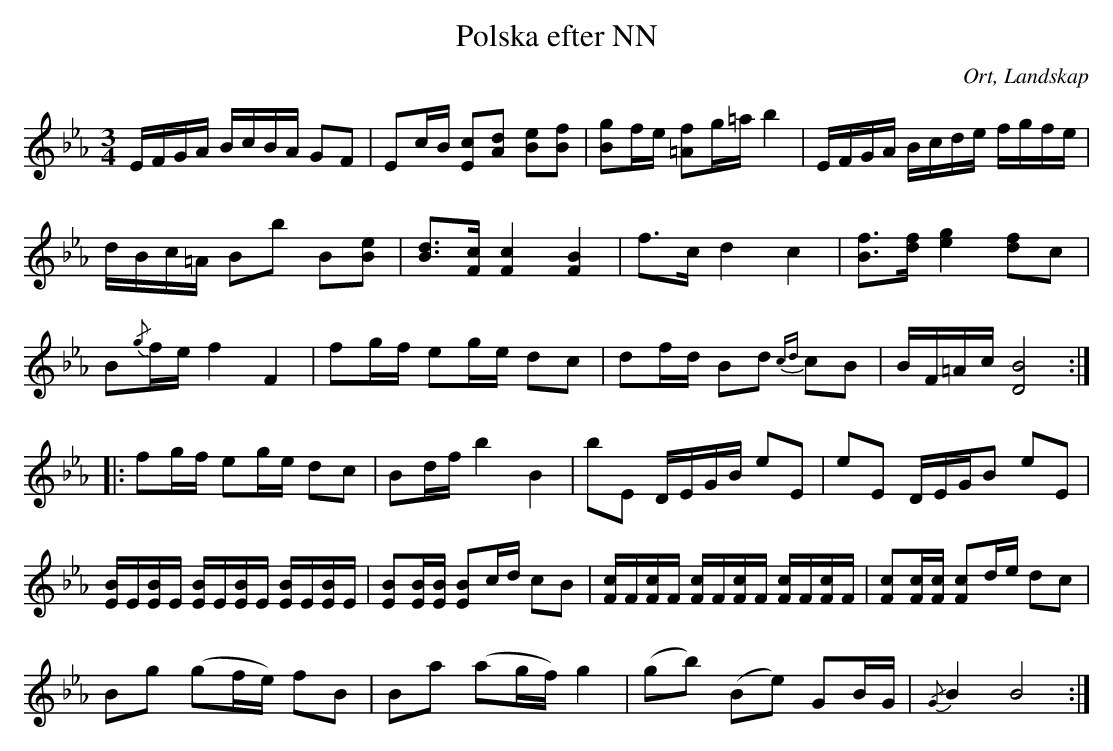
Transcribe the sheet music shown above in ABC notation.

X:1
T:Polska efter NN
O:Ort, Landskap
M:3/4
L:1/8
K:Eb
E/F/G/A/ B/c/B/A/ GF|Ec/B/ [Ec][Ad] [Be][Bf]|[Bg]f/e/ [=Af]g/=a/ b2|E/F/G/A/ B/c/d/e/ f/g/f/e/|
d/B/c/=A/ Bb B[Be]|[Bd]>[Fc] [F2c2] [F2B2]|f>c d2 c2|[Bf]>[df] [e2g2] [df]c|
B{/g}f/e/ f2 F2|fg/f/ eg/e/ dc|df/d/ Bd {cd}cB|B/F/=A/c/ [D4B4]:|
|:fg/f/ eg/e/ dc|Bd/f/ b2 B2|bE D/E/G/B/ eE|eE D/E/G/B eE|
[E/B/]E/[E/B/]E/ [E/B/]E/[E/B/]E/ [E/B/]E/[E/B/]E/|[EB][E/B/][E/B/] [EB]c/d/ cB|[F/c/]F/[F/c/]F/ [F/c/]F/[F/c/]F/ [F/c/]F/[F/c/]F/|[Fc][F/c/][F/c/] [Fc]d/e/ dc|
Bg (gf/e/) fB|Ba (ag/f/) g2|(gb) (Be) GB/G/|{/G}B2 B4:|
